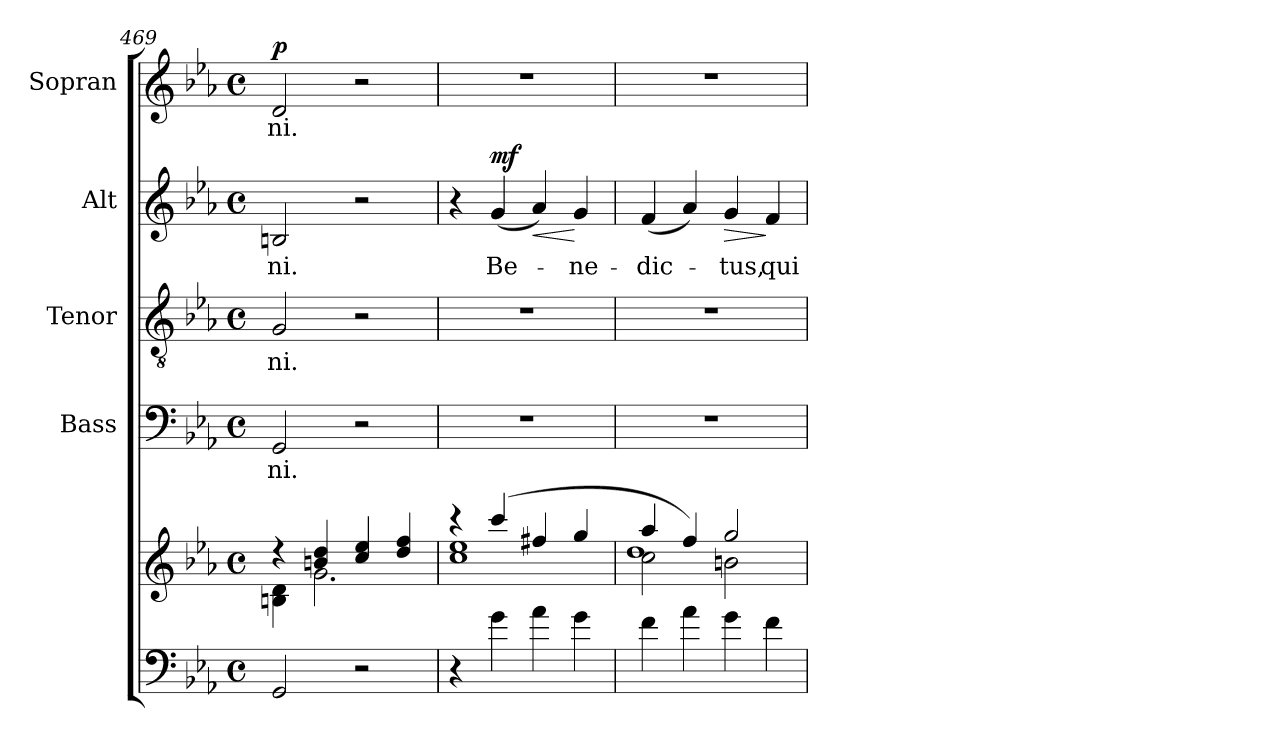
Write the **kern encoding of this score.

**kern	**kern	**kern	**text	**kern	**text	**kern	**text	**dynam	**kern	**text	**dynam
*part5	*part5	*part4	*part4	*part3	*part3	*part2	*part2	*part2	*part1	*part1	*part1
*staff6	*staff5	*staff4	*staff4	*staff3	*staff3	*staff2	*staff2	*staff2	*staff1	*staff1	*staff1
*	*	*I"Bass	*	*I"Tenor	*	*I"Alt	*	*	*I"Sopran	*	*
*	*	*I'B.	*	*I'T.	*	*I'A.	*	*	*I'S.	*	*
!!LO:PB:g=z
*clefF4	*clefG2	*clefF4	*	*clefGv2	*	*clefG2	*	*	*clefG2	*	*
*k[b-e-a-]	*k[b-e-a-]	*k[b-e-a-]	*	*k[b-e-a-]	*	*k[b-e-a-]	*	*	*k[b-e-a-]	*	*
*E-:	*E-:	*E-:	*	*E-:	*	*E-:	*	*	*E-:	*	*
*M4/4	*M4/4	*M4/4	*	*M4/4	*	*M4/4	*	*	*M4/4	*	*
*met(c)	*met(c)	*met(c)	*	*met(c)	*	*met(c)	*	*	*met(c)	*	*
=469	=469	=469	=469	=469	=469	=469	=469	=469	=469	=469	=469
*	*^	*	*	*	*	*	*	*	*	*	*
!	!	!	!	!LO:LY:b	!	!LO:LY:b	!	!LO:LY:b	!	!	!LO:LY:b	!LO:DY:a
2GG/	4rdd	4Bn\ 4d\	2GG/	-ni.	2G/	-ni.	2Bn/	-ni.	.	2d/	-ni.	p
.	4bn/ 4dd/	2.g\	.	.	.	.	.	.	.	.	.	.
2r	4cc/ 4ee-/	.	2r	.	2r	.	2r	.	.	2r	.	.
.	4dd/ 4ff/	.	.	.	.	.	.	.	.	.	.	.
=470	=470	=470	=470	=470	=470	=470	=470	=470	=470	=470	=470	=470
4r	4rccc	1cc 1ee-	1r	.	1r	.	4r	.	.	1r	.	.
!	!	!	!	!	!	!	!	!LO:LY:b	!LO:DY:a	!	!	!
4g\	(4ccc/	.	.	.	.	.	(<4g/	Be-	mf	.	.	.
!	!	!	!	!	!	!	!	!	!LO:HP:b	!	!	!
4a-\	4ff#X/	.	.	.	.	.	4a-/)	.	<	.	.	.
!	!	!	!	!	!	!	!	!LO:LY:b	!	!	!	!
4g\	4gg/	.	.	.	.	.	4g/	-ne-	[	.	.	.
=471	=471	=471	=471	=471	=471	=471	=471	=471	=471	=471	=471	=471
*	*	*^	*	*	*	*	*	*	*	*	*	*
!	!	!	!	!	!	!	!	!	!LO:LY:b	!	!	!	!
4f\	4aa-/	2cc\	1dd	1r	.	1r	.	(<4f/	-dic-	.	1r	.	.
4a-\	4ff/)	.	.	.	.	.	.	4a-/)	.	.	.	.	.
!	!	!	!	!	!	!	!	!	!LO:LY:b	!LO:HP:b	!	!	!
4g\	2gg/	2bn\	.	.	.	.	.	4g/	-tus,	>	.	.	.
!	!	!	!	!	!	!	!	!	!LO:LY:b	!	!	!	!
4f\	.	.	.	.	.	.	.	4f/	qui	]	.	.	.
*	*v	*v	*v	*	*	*	*	*	*	*	*	*	*
=	=	=	=	=	=	=	=	=	=	=	=
*-	*-	*-	*-	*-	*-	*-	*-	*-	*-	*-	*-
